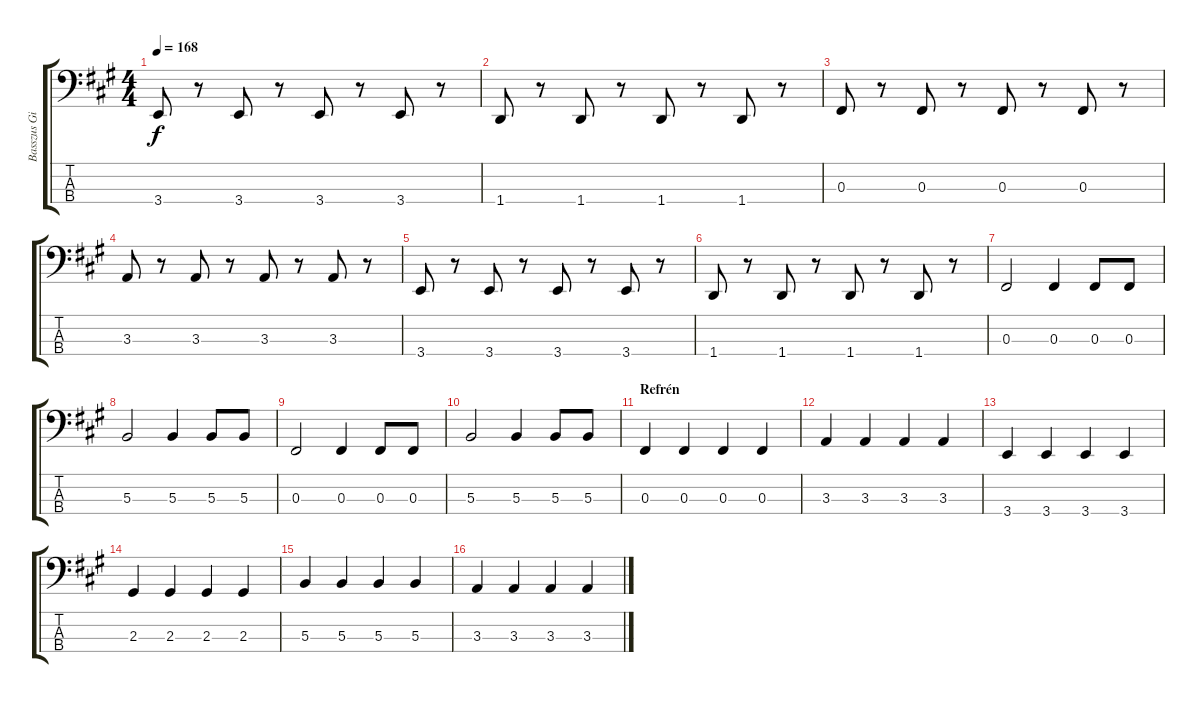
\track ("Basszus Gitár" "Basszus Gi") {instrument electricbassfinger}
\staff {score tabs}
\tuning (E2 B1 Gb1 Db1) {hide}
\ts (4 4)
\tempo 168
\clef f4
\ks f#minor
3.4.8{dy f} r.8 3.4.8 r.8 3.4.8 r.8 3.4.8 r.8 |
1.4.8 r.8 1.4.8 r.8 1.4.8 r.8 1.4.8 r.8 |
0.3.8 r.8 0.3.8 r.8 0.3.8 r.8 0.3.8 r.8 |
3.3.8 r.8 3.3.8 r.8 3.3.8 r.8 3.3.8 r.8 |
3.4.8 r.8 3.4.8 r.8 3.4.8 r.8 3.4.8 r.8 |
1.4.8 r.8 1.4.8 r.8 1.4.8 r.8 1.4.8 r.8 |
0.3.2 0.3.4 0.3.8 0.3.8 |
5.3.2 5.3.4 5.3.8 5.3.8 |
0.3.2 0.3.4 0.3.8 0.3.8 |
5.3.2 5.3.4 5.3.8 5.3.8 |
\section ("" "Refrén")
0.3.4 0.3.4 0.3.4 0.3.4 |
3.3.4 3.3.4 3.3.4 3.3.4 |
3.4.4 3.4.4 3.4.4 3.4.4 |
2.3.4 2.3.4 2.3.4 2.3.4 |
5.3.4 5.3.4 5.3.4 5.3.4 |
3.3.4 3.3.4 3.3.4 3.3.4
